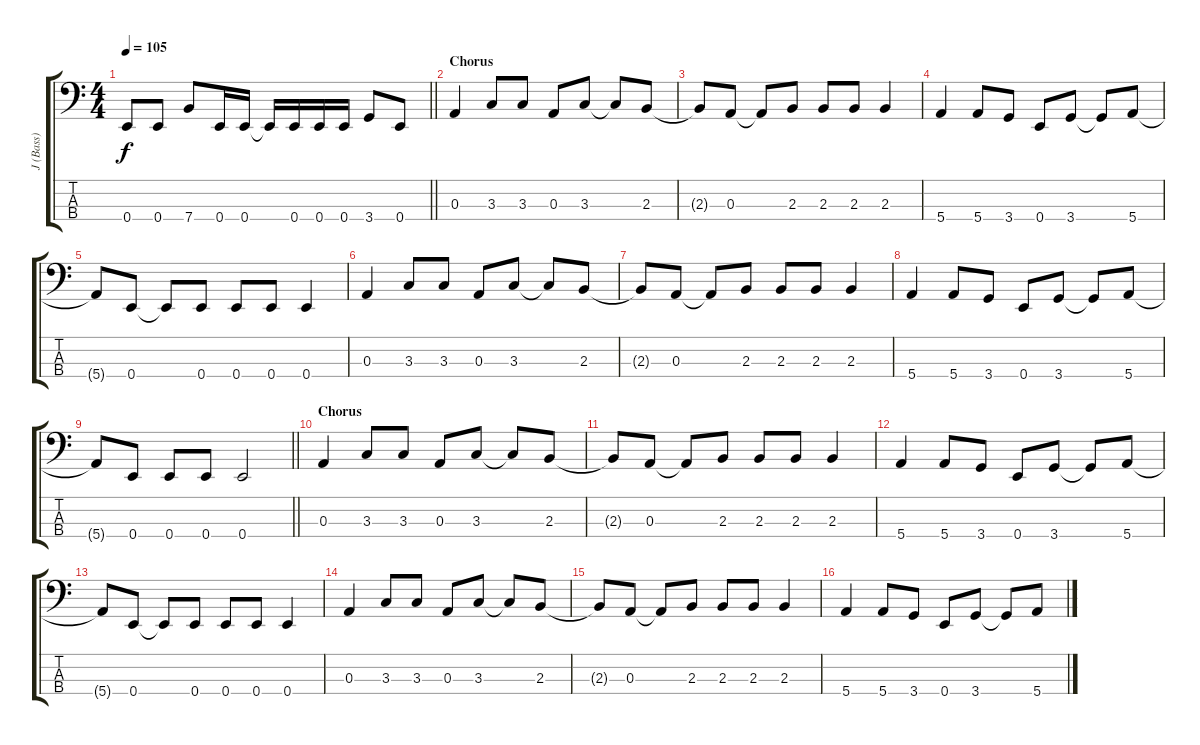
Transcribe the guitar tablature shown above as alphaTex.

\track ("J (Bass)" "J (Bass)") {instrument electricbasspick}
\staff {score tabs}
\tuning (G2 D2 A1 E1) {hide}
\ts (4 4)
\tempo 105
\clef f4
\barLineRight lightlight
\ks c
0.4.8{dy f} 0.4.8 7.4.8 0.4.16 0.4.16 0.4{t}.16 0.4.16 0.4.16 0.4.16 3.4.8 0.4.8 |
\section ("" "Chorus")
0.3.4 3.3.8 3.3.8 0.3.8 3.3.8 3.3{t}.8 2.3.8 |
2.3{t}.8 0.3.8 0.3{t}.8 2.3.8 2.3.8 2.3.8 2.3.4 |
5.4.4 5.4.8 3.4.8 0.4.8 3.4.8 3.4{t}.8 5.4.8 |
5.4{t}.8 0.4.8 0.4{t}.8 0.4.8 0.4.8 0.4.8 0.4.4 |
0.3.4 3.3.8 3.3.8 0.3.8 3.3.8 3.3{t}.8 2.3.8 |
2.3{t}.8 0.3.8 0.3{t}.8 2.3.8 2.3.8 2.3.8 2.3.4 |
5.4.4 5.4.8 3.4.8 0.4.8 3.4.8 3.4{t}.8 5.4.8 |
\barLineRight lightlight
5.4{t}.8 0.4.8 0.4.8 0.4.8 0.4.2 |
\section ("" "Chorus")
0.3.4 3.3.8 3.3.8 0.3.8 3.3.8 3.3{t}.8 2.3.8 |
2.3{t}.8 0.3.8 0.3{t}.8 2.3.8 2.3.8 2.3.8 2.3.4 |
5.4.4 5.4.8 3.4.8 0.4.8 3.4.8 3.4{t}.8 5.4.8 |
5.4{t}.8 0.4.8 0.4{t}.8 0.4.8 0.4.8 0.4.8 0.4.4 |
0.3.4 3.3.8 3.3.8 0.3.8 3.3.8 3.3{t}.8 2.3.8 |
2.3{t}.8 0.3.8 0.3{t}.8 2.3.8 2.3.8 2.3.8 2.3.4 |
5.4.4 5.4.8 3.4.8 0.4.8 3.4.8 3.4{t}.8 5.4.8
